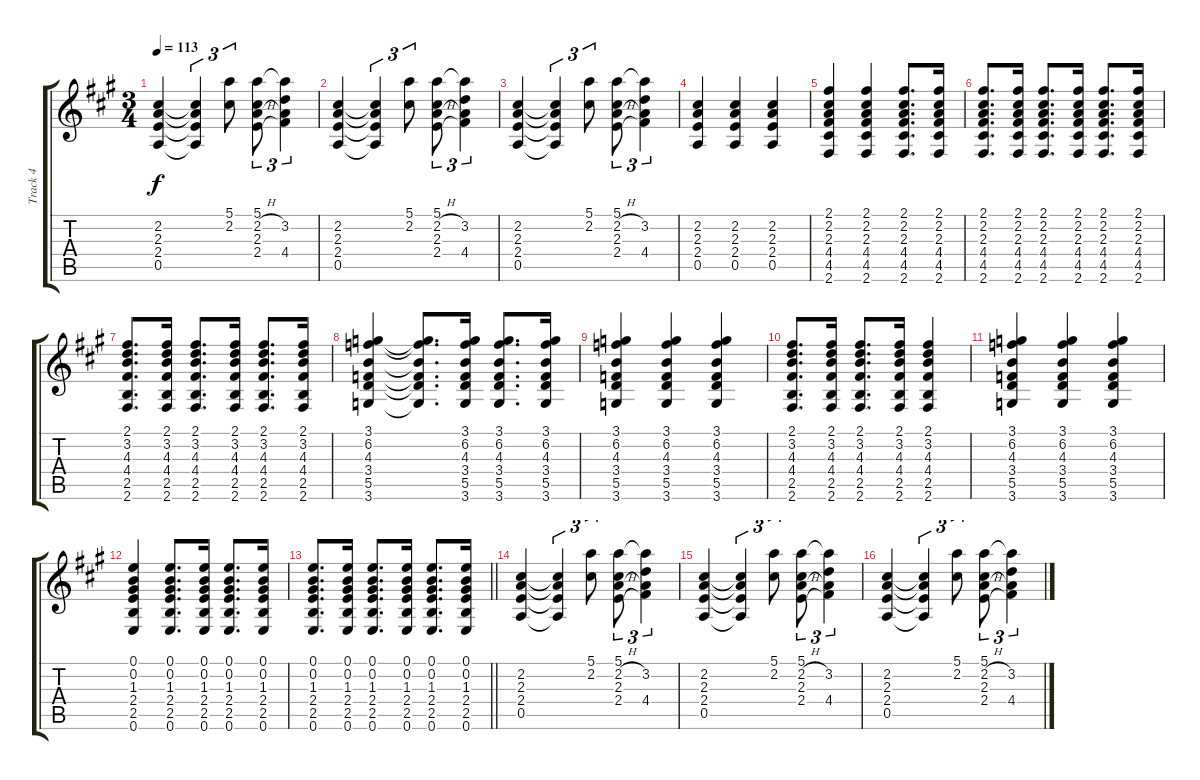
\track ("Track 4" "Track 4") {instrument electricguitarclean}
\staff {score tabs}
\tuning (E4 B3 G3 D3 A2 E2) {hide}
\ts (3 4)
\tempo 113
\clef g2
\ks a
(2.2 2.3 2.4 0.5).4{dy f volume 4} (2.2{t} 2.3{t} 2.4{t} 0.5{t}).4{tu (3 2)} (5.1 2.2).8{tu (3 2)} (5.1 2.2{h} 2.3 2.4{h}).8{tu (3 2)} (5.1{t} 3.2 2.3{t} 4.4).4{tu (3 2)} |
(2.2 2.3 2.4 0.5).4 (2.2{t} 2.3{t} 2.4{t} 0.5{t}).4{tu (3 2)} (5.1 2.2).8{tu (3 2)} (5.1 2.2{h} 2.3 2.4{h}).8{tu (3 2)} (5.1{t} 3.2 2.3{t} 4.4).4{tu (3 2)} |
(2.2 2.3 2.4 0.5).4 (2.2{t} 2.3{t} 2.4{t} 0.5{t}).4{tu (3 2)} (5.1 2.2).8{tu (3 2)} (5.1 2.2{h} 2.3 2.4{h}).8{tu (3 2)} (5.1{t} 3.2 2.3{t} 4.4).4{tu (3 2)} |
(2.2 2.3 2.4 0.5).4 (2.2 2.3 2.4 0.5).4 (2.2 2.3 2.4 0.5).4 |
(2.1 2.2 2.3 4.4 4.5 2.6).4 (2.1 2.2 2.3 4.4 4.5 2.6).4 (2.1 2.2 2.3 4.4 4.5 2.6).8{d} (2.1 2.2 2.3 4.4 4.5 2.6).16 |
(2.1 2.2 2.3 4.4 4.5 2.6).8{d} (2.1 2.2 2.3 4.4 4.5 2.6).16 (2.1 2.2 2.3 4.4 4.5 2.6).8{d} (2.1 2.2 2.3 4.4 4.5 2.6).16 (2.1 2.2 2.3 4.4 4.5 2.6).8{d} (2.1 2.2 2.3 4.4 4.5 2.6).16 |
(2.1 3.2 4.3 4.4 2.5 2.6).8{d} (2.1 3.2 4.3 4.4 2.5 2.6).16 (2.1 3.2 4.3 4.4 2.5 2.6).8{d} (2.1 3.2 4.3 4.4 2.5 2.6).16 (2.1 3.2 4.3 4.4 2.5 2.6).8{d} (2.1 3.2 4.3 4.4 2.5 2.6).16 |
(3.1 6.2 4.3 3.4 5.5 3.6).4 (3.1{t} 6.2{t} 4.3{t} 3.4{t} 5.5{t} 3.6{t}).8{d} (3.1 6.2 4.3 3.4 5.5 3.6).16 (3.1 6.2 4.3 3.4 5.5 3.6).8{d} (3.1 6.2 4.3 3.4 5.5 3.6).16 |
(3.1 6.2 4.3 3.4 5.5 3.6).4 (3.1 6.2 4.3 3.4 5.5 3.6).4 (3.1 6.2 4.3 3.4 5.5 3.6).4 |
(2.1 3.2 4.3 4.4 2.5 2.6).8{d} (2.1 3.2 4.3 4.4 2.5 2.6).16 (2.1 3.2 4.3 4.4 2.5 2.6).8{d} (2.1 3.2 4.3 4.4 2.5 2.6).16 (2.1 3.2 4.3 4.4 2.5 2.6).4 |
(3.1 6.2 4.3 3.4 5.5 3.6).4 (3.1 6.2 4.3 3.4 5.5 3.6).4 (3.1 6.2 4.3 3.4 5.5 3.6).4 |
(0.1 0.2 1.3 2.4 2.5 0.6).4 (0.1 0.2 1.3 2.4 2.5 0.6).8{d} (0.1 0.2 1.3 2.4 2.5 0.6).16 (0.1 0.2 1.3 2.4 2.5 0.6).8{d} (0.1 0.2 1.3 2.4 2.5 0.6).16 |
\barLineRight lightlight
(0.1 0.2 1.3 2.4 2.5 0.6).8{d} (0.1 0.2 1.3 2.4 2.5 0.6).16 (0.1 0.2 1.3 2.4 2.5 0.6).8{d} (0.1 0.2 1.3 2.4 2.5 0.6).16 (0.1 0.2 1.3 2.4 2.5 0.6).8{d} (0.1 0.2 1.3 2.4 2.5 0.6).16 |
(2.2 2.3 2.4 0.5).4{volume 4} (2.2{t} 2.3{t} 2.4{t} 0.5{t}).4{tu (3 2)} (5.1 2.2).8{tu (3 2)} (5.1 2.2{h} 2.3 2.4{h}).8{tu (3 2)} (5.1{t} 3.2 2.3{t} 4.4).4{tu (3 2)} |
(2.2 2.3 2.4 0.5).4 (2.2{t} 2.3{t} 2.4{t} 0.5{t}).4{tu (3 2)} (5.1 2.2).8{tu (3 2)} (5.1 2.2{h} 2.3 2.4{h}).8{tu (3 2)} (5.1{t} 3.2 2.3{t} 4.4).4{tu (3 2)} |
(2.2 2.3 2.4 0.5).4 (2.2{t} 2.3{t} 2.4{t} 0.5{t}).4{tu (3 2)} (5.1 2.2).8{tu (3 2)} (5.1 2.2{h} 2.3 2.4{h}).8{tu (3 2)} (5.1{t} 3.2 2.3{t} 4.4).4{tu (3 2)}
